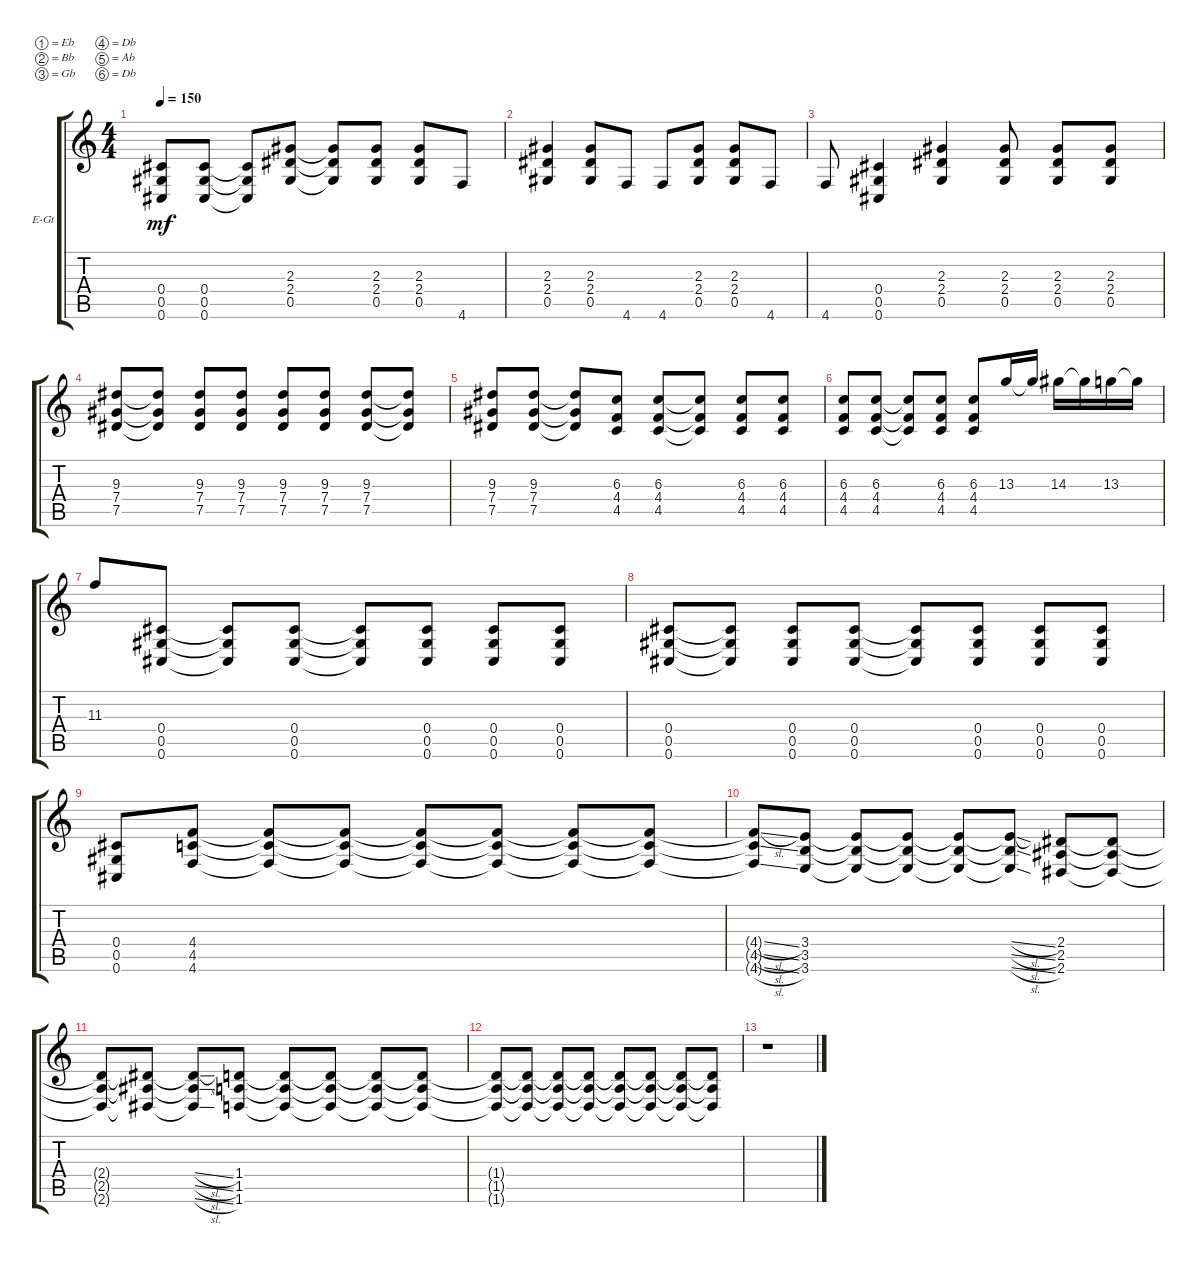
\defaultSystemsLayout 4
\bracketExtendMode groupsimilarinstruments
\firstSystemTrackNameOrientation horizontal
\otherSystemsTrackNameOrientation horizontal
\track ("Electric Guitar" "E-Gt") {instrument overdrivenguitar}
\staff {score tabs}
\tuning (Eb4 Bb3 Gb3 Db3 Ab2 Db2)
\ts (4 4)
\tempo 150
\clef g2
\ks c
(0.6{t} 0.5{t} 0.4{t}).8{dy mf} (0.6 0.5 0.4).8 (0.6{t} 0.5{t} 0.4{t}).8 (0.5 2.4 2.3).8 (0.5{t} 2.4{t} 2.3{t}).8 (0.5 2.4 2.3).8 (0.5 2.4 2.3).8 4.6.8 |
(2.4 2.3 0.5).4 (0.5 2.4 2.3).8 4.6.8 4.6.8 (0.5 2.4 2.3).8 (0.5 2.4 2.3).8 4.6.8 |
4.6.8 (0.6 0.5 0.4).4 (2.4 2.3 0.5).4 (0.5 2.4 2.3).8 (0.5 2.4 2.3).8 (2.4 2.3 0.5).8 |
(7.5 7.4 9.3).8 (7.4{t} 9.3{t} 7.5{t}).8 (7.4 9.3 7.5).8 (7.4 9.3 7.5).8 (7.4 9.3 7.5).8 (7.4 9.3 7.5).8 (7.5 7.4 9.3).8 (7.4{t} 9.3{t} 7.5{t}).8 |
(9.3 7.4 7.5).8 (7.5 7.4 9.3).8 (7.5{t} 7.4{t} 9.3{t}).8 (4.5 4.4 6.3).8 (4.5 4.4 6.3).8 (4.5{t} 4.4{t} 6.3{t}).8 (6.3 4.4 4.5).8 (6.3 4.4 4.5).8 |
(6.3 4.4 4.5).8 (6.3 4.4 4.5).8 (6.3{t} 4.4{t} 4.5{t}).8 (6.3 4.4 4.5).8 (6.3 4.4 4.5).8 13.3.16 13.3{t}.16 14.3.16 14.3{t}.16 13.3.16 13.3{t}.16 |
11.3.8 (0.6 0.5 0.4).8 (0.6{t} 0.5{t} 0.4{t}).8 (0.6 0.5 0.4).8 (0.6{t} 0.5{t} 0.4{t}).8 (0.6 0.5 0.4).8 (0.6 0.5 0.4).8 (0.4 0.5 0.6).8 |
(0.4 0.6 0.5).8 (0.4{t} 0.6{t} 0.5{t}).8 (0.4 0.5 0.6).8 (0.6 0.5 0.4).8 (0.6{t} 0.5{t} 0.4{t}).8 (0.4 0.5 0.6).8 (0.4 0.5 0.6).8 (0.4 0.5 0.6).8 |
(0.4 0.5 0.6).8 (4.6 4.5 4.4).8 (4.6{t} 4.5{t} 4.4{t}).8 (4.6{t} 4.5{t} 4.4{t}).8 (4.6{t} 4.5{t} 4.4{t}).8 (4.6{t} 4.5{t} 4.4{t}).8 (4.6{t} 4.5{t} 4.4{t}).8 (4.6{t} 4.5{t} 4.4{t}).8 |
(4.6{sl t} 4.5{sl t} 4.4{sl t}).8 (3.6 3.5 3.4).8 (3.6{t} 3.5{t} 3.4{t}).8 (3.6{t} 3.5{t} 3.4{t}).8 (3.6{t} 3.5{t} 3.4{t}).8 (3.6{sl t} 3.5{sl t} 3.4{sl t}).8 (2.6 2.5 2.4).8 (2.6{t} 2.5{t} 2.4{t}).8 |
(2.6{t} 2.5{t} 2.4{t}).8 (2.6{t} 2.5{t} 2.4{t}).8 (2.6{sl t} 2.5{sl t} 2.4{sl t}).8 (1.6 1.5 1.4).8 (1.6{t} 1.5{t} 1.4{t}).8 (1.6{t} 1.5{t} 1.4{t}).8 (1.6{t} 1.5{t} 1.4{t}).8 (1.6{t} 1.5{t} 1.4{t}).8 |
(1.6{t} 1.5{t} 1.4{t}).8 (1.6{t} 1.5{t} 1.4{t}).8 (1.6{t} 1.5{t} 1.4{t}).8 (1.6{t} 1.5{t} 1.4{t}).8 (1.6{t} 1.5{t} 1.4{t}).8 (1.6{t} 1.5{t} 1.4{t}).8 (1.6{t} 1.5{t} 1.4{t}).8 (1.6{t} 1.5{t} 1.4{t}).8 |
r.1
